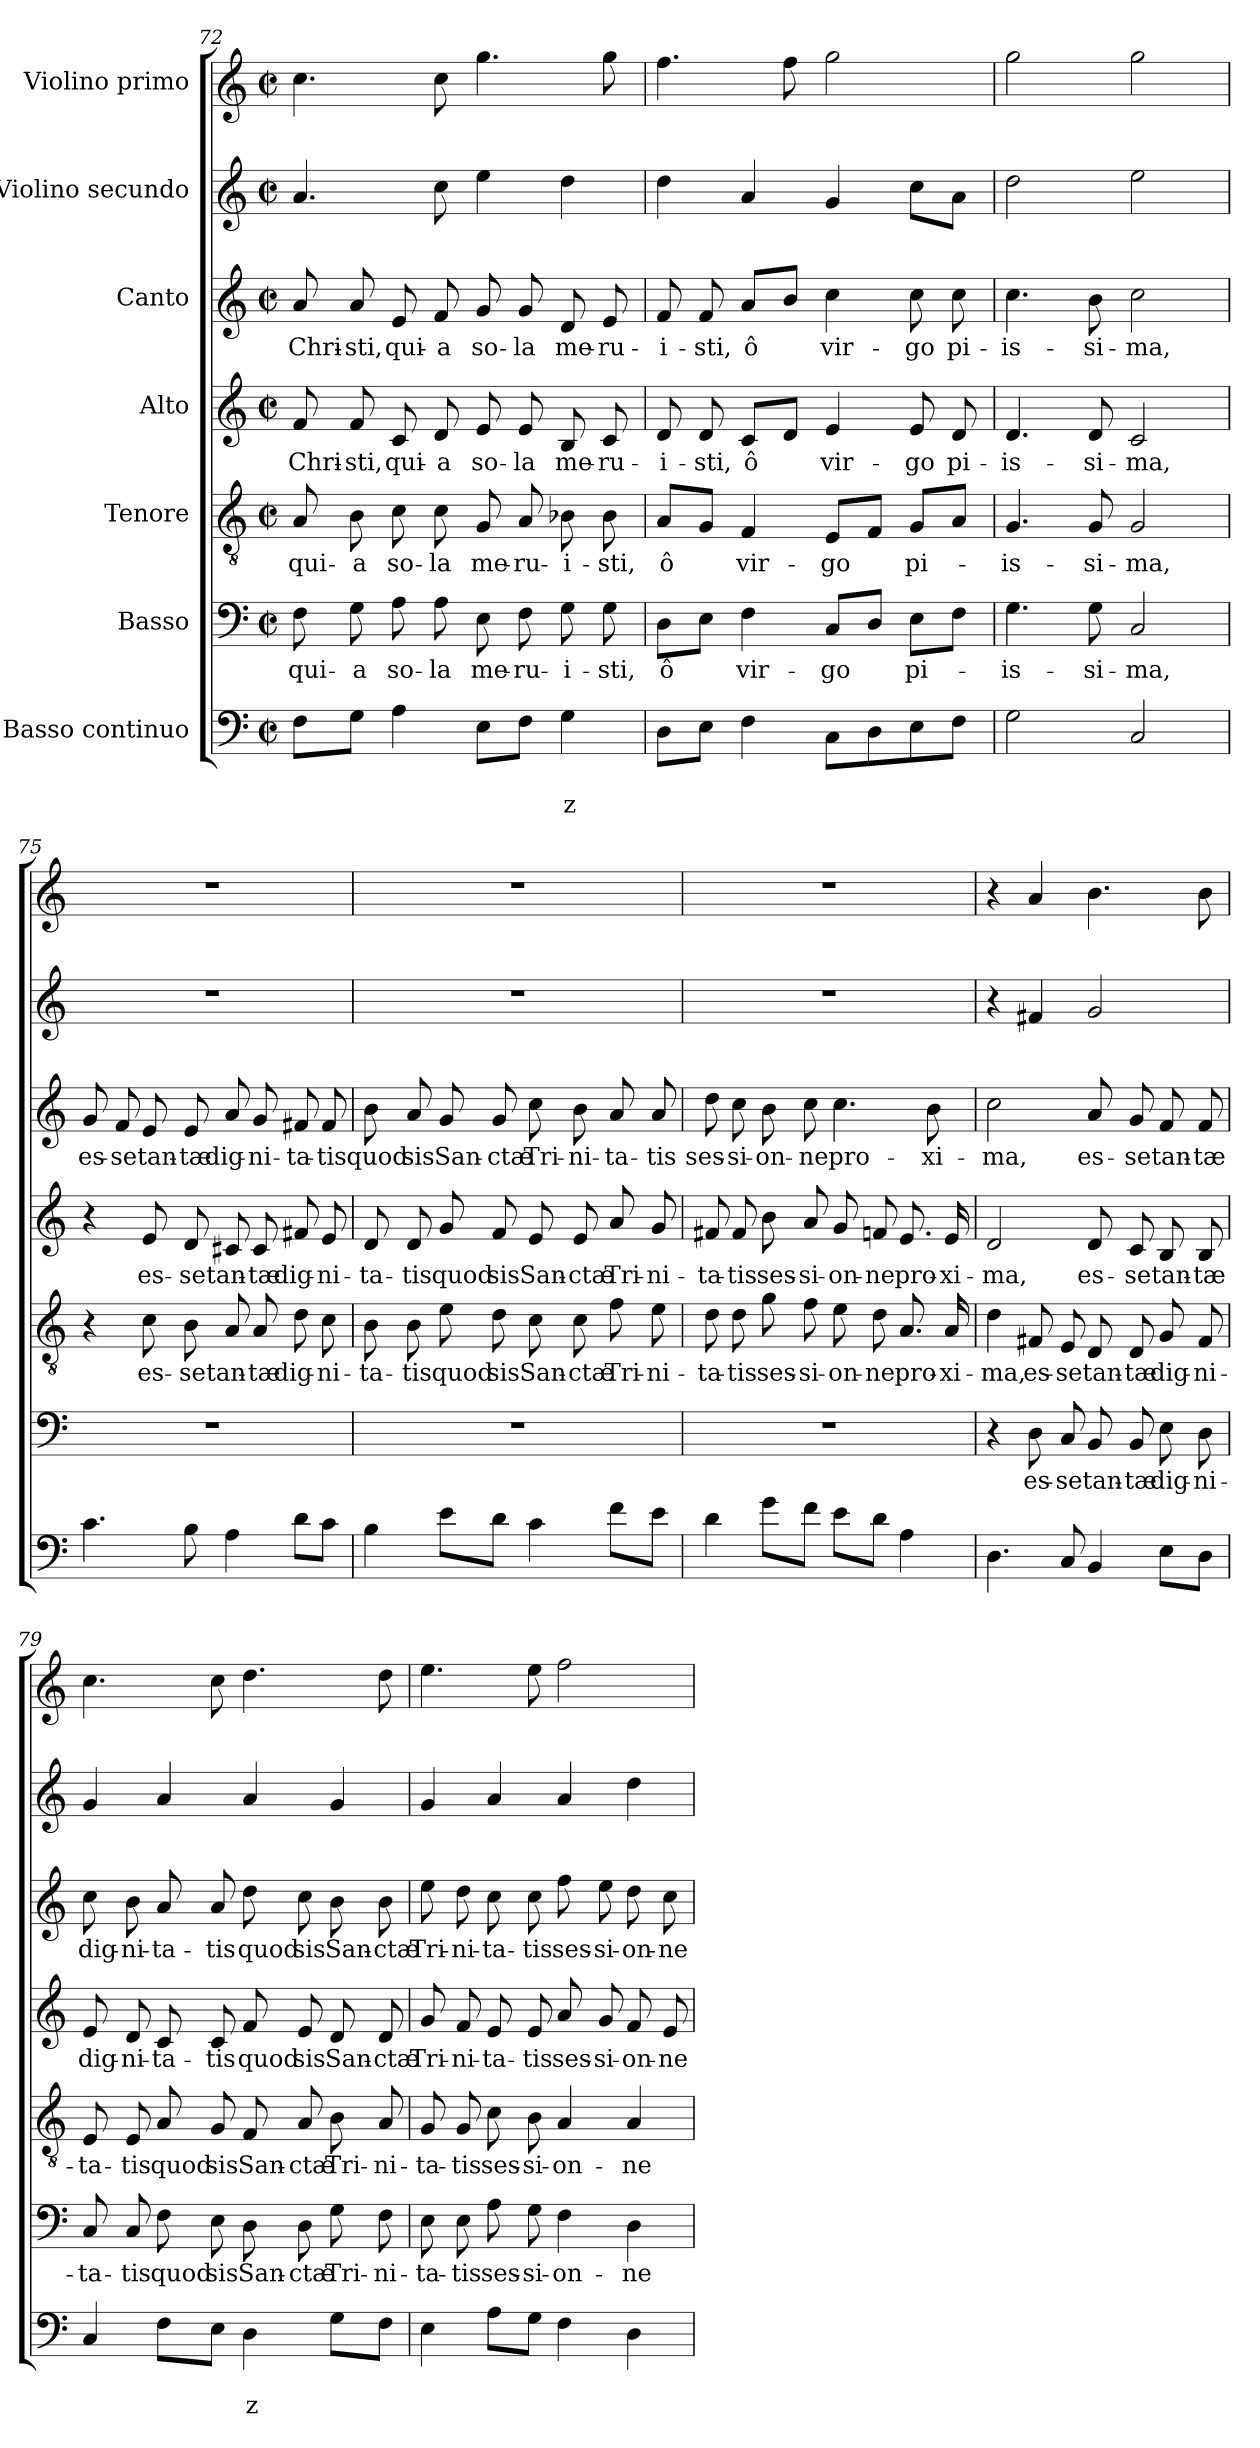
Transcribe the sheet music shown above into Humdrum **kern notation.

**kern	**text	**text	**kern	**text	**kern	**text	**kern	**text	**kern	**text	**kern	**kern
*part7	*part7	*part7	*part6	*part6	*part5	*part5	*part4	*part4	*part3	*part3	*part2	*part1
*staff7	*staff7	*staff7	*staff6	*staff6	*staff5	*staff5	*staff4	*staff4	*staff3	*staff3	*staff2	*staff1
*I"Basso continuo	*	*	*I"Basso	*	*I"Tenore	*	*I"Alto	*	*I"Canto	*	*I"Violino secundo	*I"Violino primo
!!LO:PB:g=z
*clefF4	*	*	*clefF4	*	*clefGv2	*	*clefG2	*	*clefG2	*	*clefG2	*clefG2
*k[]	*	*	*k[]	*	*k[]	*	*k[]	*	*k[]	*	*k[]	*k[]
*C:	*	*	*C:	*	*C:	*	*C:	*	*C:	*	*C:	*C:
*M2/2	*	*	*M2/2	*	*M2/2	*	*M2/2	*	*M2/2	*	*M2/2	*M2/2
*met(c|)	*	*	*met(c|)	*	*met(c|)	*	*met(c|)	*	*met(c|)	*	*met(c|)	*met(c|)
=72	=72	=72	=72	=72	=72	=72	=72	=72	=72	=72	=72	=72
!	!	!	!	!LO:LY:b	!	!LO:LY:b	!	!LO:LY:b	!	!LO:LY:b	!	!
8F\L	.	.	8F\	qui-	8A/	qui-	8f/	Chri-	8a/	Chri-	4.a/	4.cc\
!	!	!	!	!LO:LY:b	!	!LO:LY:b	!	!LO:LY:b	!	!LO:LY:b	!	!
8G\J	.	.	8G\	-a	8B\	-a	8f/	-sti,	8a/	-sti,	.	.
!	!	!	!	!LO:LY:b	!	!LO:LY:b	!	!LO:LY:b	!	!LO:LY:b	!	!
4A\	.	.	8A\	so-	8c\	so-	8c/	qui-	8e/	qui-	.	.
!	!	!	!	!LO:LY:b	!	!LO:LY:b	!	!LO:LY:b	!	!LO:LY:b	!	!
.	.	.	8A\	-la	8c\	-la	8d/	-a	8f/	-a	8cc\	8cc\
!	!	!	!	!LO:LY:b	!	!LO:LY:b	!	!LO:LY:b	!	!LO:LY:b	!	!
8E\L	.	.	8E\	me-	8G/	me-	8e/	so-	8g/	so-	4ee\	4.gg\
!	!	!	!	!LO:LY:b	!	!LO:LY:b	!	!LO:LY:b	!	!LO:LY:b	!	!
8F\J	.	.	8F\	-ru-	8A/	-ru-	8e/	-la	8g/	-la	.	.
!	!	!LO:LY:b	!	!LO:LY:b	!	!LO:LY:b	!	!LO:LY:b	!	!LO:LY:b	!	!
4G\	.	z	8G\	-i-	8B-X\	-i-	8B/	me-	8d/	me-	4dd\	.
!	!	!	!	!LO:LY:b	!	!LO:LY:b	!	!LO:LY:b	!	!LO:LY:b	!	!
.	.	.	8G\	-sti,	8B-\	-sti,	8c/	-ru-	8e/	-ru-	.	8gg\
=73	=73	=73	=73	=73	=73	=73	=73	=73	=73	=73	=73	=73
!	!	!	!	!LO:LY:b	!	!LO:LY:b	!	!LO:LY:b	!	!LO:LY:b	!	!
8D\L	.	.	8D\L	ô	8A/L	ô	8d/	-i-	8f/	-i-	4dd\	4.ff\
!	!	!	!	!	!	!	!	!LO:LY:b	!	!LO:LY:b	!	!
8E\J	.	.	8E\J	.	8G/J	.	8d/	-sti,	8f/	-sti,	.	.
!	!	!	!	!LO:LY:b	!	!LO:LY:b	!	!LO:LY:b	!	!LO:LY:b	!	!
4F\	.	.	4F\	vir-	4F/	vir-	8c/L	ô	8a/L	ô	4a/	.
.	.	.	.	.	.	.	8d/J	.	8b/J	.	.	8ff\
!	!	!	!	!LO:LY:b	!	!LO:LY:b	!	!LO:LY:b	!	!LO:LY:b	!	!
8C\L	.	.	8C/L	-go	8E/L	-go	4e/	vir-	4cc\	vir-	4g/	2gg\
8D\	.	.	8D/J	.	8F/J	.	.	.	.	.	.	.
!	!	!	!	!LO:LY:b	!	!LO:LY:b	!	!LO:LY:b	!	!LO:LY:b	!	!
8E\	.	.	8E\L	pi-	8G/L	pi-	8e/	-go	8cc\	-go	8cc\L	.
!	!	!	!	!	!	!	!	!LO:LY:b	!	!LO:LY:b	!	!
8F\J	.	.	8F\J	.	8A/J	.	8d/	pi-	8cc\	pi-	8a\J	.
=74	=74	=74	=74	=74	=74	=74	=74	=74	=74	=74	=74	=74
!	!	!	!	!LO:LY:b	!	!LO:LY:b	!	!LO:LY:b	!	!LO:LY:b	!	!
2G\	.	.	4.G\	-is-	4.G/	-is-	4.d/	-is-	4.cc\	-is-	2dd\	2gg\
!	!	!	!	!LO:LY:b	!	!LO:LY:b	!	!LO:LY:b	!	!LO:LY:b	!	!
.	.	.	8G\	-si-	8G/	-si-	8d/	-si-	8b\	-si-	.	.
!	!	!	!	!LO:LY:b	!	!LO:LY:b	!	!LO:LY:b	!	!LO:LY:b	!	!
2C/	.	.	2C/	-ma,	2G/	-ma,	2c/	-ma,	2cc\	-ma,	2ee\	2gg\
=75	=75	=75	=75	=75	=75	=75	=75	=75	=75	=75	=75	=75
!	!	!	!	!	!	!	!	!	!	!LO:LY:b	!	!
4.c\	.	.	1r	.	4r	.	4r	.	8g/	es-	1r	1r
!	!	!	!	!	!	!	!	!	!	!LO:LY:b	!	!
.	.	.	.	.	.	.	.	.	8f/	-se	.	.
!	!	!	!	!	!	!LO:LY:b	!	!LO:LY:b	!	!LO:LY:b	!	!
.	.	.	.	.	8c\	es-	8e/	es-	8e/	tan-	.	.
!	!	!	!	!	!	!LO:LY:b	!	!LO:LY:b	!	!LO:LY:b	!	!
8B\	.	.	.	.	8B\	-se	8d/	-se	8e/	-tæ	.	.
!	!	!	!	!	!	!LO:LY:b	!	!LO:LY:b	!	!LO:LY:b	!	!
4A\	.	.	.	.	8A/	tan-	8c#X/	tan-	8a/	dig-	.	.
!	!	!	!	!	!	!LO:LY:b	!	!LO:LY:b	!	!LO:LY:b	!	!
.	.	.	.	.	8A/	-tæ	8c#/	-tæ	8g/	-ni-	.	.
!	!	!	!	!	!	!LO:LY:b	!	!LO:LY:b	!	!LO:LY:b	!	!
8d\L	.	.	.	.	8d\	dig-	8f#X/	dig-	8f#X/	-ta-	.	.
!	!	!	!	!	!	!LO:LY:b	!	!LO:LY:b	!	!LO:LY:b	!	!
8c\J	.	.	.	.	8c\	-ni-	8e/	-ni-	8f#/	-tis	.	.
!!LO:LB:g=z
=76	=76	=76	=76	=76	=76	=76	=76	=76	=76	=76	=76	=76
!	!	!	!	!	!	!LO:LY:b	!	!LO:LY:b	!	!LO:LY:b	!	!
4B\	.	.	1r	.	8B\	-ta-	8d/	-ta-	8b\	quod	1r	1r
!	!	!	!	!	!	!LO:LY:b	!	!LO:LY:b	!	!LO:LY:b	!	!
.	.	.	.	.	8B\	-tis	8d/	-tis	8a/	sis	.	.
!	!	!	!	!	!	!LO:LY:b	!	!LO:LY:b	!	!LO:LY:b	!	!
8e\L	.	.	.	.	8e\	quod	8g/	quod	8g/	San-	.	.
!	!	!	!	!	!	!LO:LY:b	!	!LO:LY:b	!	!LO:LY:b	!	!
8d\J	.	.	.	.	8d\	sis	8f/	sis	8g/	-ctæ	.	.
!	!	!	!	!	!	!LO:LY:b	!	!LO:LY:b	!	!LO:LY:b	!	!
4c\	.	.	.	.	8c\	San-	8e/	San-	8cc\	Tri-	.	.
!	!	!	!	!	!	!LO:LY:b	!	!LO:LY:b	!	!LO:LY:b	!	!
.	.	.	.	.	8c\	-ctæ	8e/	-ctæ	8b\	-ni-	.	.
!	!	!	!	!	!	!LO:LY:b	!	!LO:LY:b	!	!LO:LY:b	!	!
8f\L	.	.	.	.	8f\	Tri-	8a/	Tri-	8a/	-ta-	.	.
!	!	!	!	!	!	!LO:LY:b	!	!LO:LY:b	!	!LO:LY:b	!	!
8e\J	.	.	.	.	8e\	-ni-	8g/	-ni-	8a/	-tis	.	.
=77	=77	=77	=77	=77	=77	=77	=77	=77	=77	=77	=77	=77
!	!	!	!	!	!	!LO:LY:b	!	!LO:LY:b	!	!LO:LY:b	!	!
4d\	.	.	1r	.	8d\	-ta-	8f#X/	-ta-	8dd\	ses-	1r	1r
!	!	!	!	!	!	!LO:LY:b	!	!LO:LY:b	!	!LO:LY:b	!	!
.	.	.	.	.	8d\	-tis	8f#/	-tis	8cc\	-si-	.	.
!	!	!	!	!	!	!LO:LY:b	!	!LO:LY:b	!	!LO:LY:b	!	!
8g\L	.	.	.	.	8g\	ses-	8b\	ses-	8b\	-on-	.	.
!	!	!	!	!	!	!LO:LY:b	!	!LO:LY:b	!	!LO:LY:b	!	!
8f\J	.	.	.	.	8f\	-si-	8a/	-si-	8cc\	-ne	.	.
!	!	!	!	!	!	!LO:LY:b	!	!LO:LY:b	!	!LO:LY:b	!	!
8e\L	.	.	.	.	8e\	-on-	8g/	-on-	4.cc\	pro-	.	.
!	!	!	!	!	!	!LO:LY:b	!	!LO:LY:b	!	!	!	!
8d\J	.	.	.	.	8d\	-ne	8fn/	-ne	.	.	.	.
!	!	!	!	!	!	!LO:LY:b	!	!LO:LY:b	!	!	!	!
4A\	.	.	.	.	8.A/	pro-	8.e/	pro-	.	.	.	.
!	!	!	!	!	!	!	!	!	!	!LO:LY:b	!	!
.	.	.	.	.	.	.	.	.	8b\	-xi-	.	.
!	!	!	!	!	!	!LO:LY:b	!	!LO:LY:b	!	!	!	!
.	.	.	.	.	16A/	-xi-	16e/	-xi-	.	.	.	.
=78	=78	=78	=78	=78	=78	=78	=78	=78	=78	=78	=78	=78
!	!	!	!	!	!	!LO:LY:b	!	!LO:LY:b	!	!LO:LY:b	!	!
4.D\	.	.	4r	.	4d\	-ma,	2d/	-ma,	2cc\	-ma,	4r	4r
!	!	!	!	!LO:LY:b	!	!LO:LY:b	!	!	!	!	!	!
.	.	.	8D\	es-	8F#X/	es-	.	.	.	.	4f#X/	4a/
!	!	!	!	!LO:LY:b	!	!LO:LY:b	!	!	!	!	!	!
8C/	.	.	8C/	-se	8E/	-se	.	.	.	.	.	.
!	!	!	!	!LO:LY:b	!	!LO:LY:b	!	!LO:LY:b	!	!LO:LY:b	!	!
4BB/	.	.	8BB/	tan-	8D/	tan-	8d/	es-	8a/	es-	2g/	4.b\
!	!	!	!	!LO:LY:b	!	!LO:LY:b	!	!LO:LY:b	!	!LO:LY:b	!	!
.	.	.	8BB/	-tæ	8D/	-tæ	8c/	-se	8g/	-se	.	.
!	!	!	!	!LO:LY:b	!	!LO:LY:b	!	!LO:LY:b	!	!LO:LY:b	!	!
8E\L	.	.	8E\	dig-	8G/	dig-	8B/	tan-	8f/	tan-	.	.
!	!	!	!	!LO:LY:b	!	!LO:LY:b	!	!LO:LY:b	!	!LO:LY:b	!	!
8D\J	.	.	8D\	-ni-	8F#/	-ni-	8B/	-tæ	8f/	-tæ	.	8b\
!!LO:PB:g=z
=79	=79	=79	=79	=79	=79	=79	=79	=79	=79	=79	=79	=79
!	!	!	!	!LO:LY:b	!	!LO:LY:b	!	!LO:LY:b	!	!LO:LY:b	!	!
4C/	.	.	8C/	-ta-	8E/	-ta-	8e/	dig-	8cc\	dig-	4g/	4.cc\
!	!	!	!	!LO:LY:b	!	!LO:LY:b	!	!LO:LY:b	!	!LO:LY:b	!	!
.	.	.	8C/	-tis	8E/	-tis	8d/	-ni-	8b\	-ni-	.	.
!	!	!	!	!LO:LY:b	!	!LO:LY:b	!	!LO:LY:b	!	!LO:LY:b	!	!
8F\L	.	.	8F\	quod	8A/	quod	8c/	-ta-	8a/	-ta-	4a/	.
!	!	!	!	!LO:LY:b	!	!LO:LY:b	!	!LO:LY:b	!	!LO:LY:b	!	!
8E\J	.	.	8E\	sis	8G/	sis	8c/	-tis	8a/	-tis	.	8cc\
!	!	!LO:LY:b	!	!LO:LY:b	!	!LO:LY:b	!	!LO:LY:b	!	!LO:LY:b	!	!
4D\	.	z	8D\	San-	8F/	San-	8f/	quod	8dd\	quod	4a/	4.dd\
!	!	!	!	!LO:LY:b	!	!LO:LY:b	!	!LO:LY:b	!	!LO:LY:b	!	!
.	.	.	8D\	-ctæ	8A/	-ctæ	8e/	sis	8cc\	sis	.	.
!	!	!	!	!LO:LY:b	!	!LO:LY:b	!	!LO:LY:b	!	!LO:LY:b	!	!
8G\L	.	.	8G\	Tri-	8B\	Tri-	8d/	San-	8b\	San-	4g/	.
!	!	!	!	!LO:LY:b	!	!LO:LY:b	!	!LO:LY:b	!	!LO:LY:b	!	!
8F\J	.	.	8F\	-ni-	8A/	-ni-	8d/	-ctæ	8b\	-ctæ	.	8dd\
=80	=80	=80	=80	=80	=80	=80	=80	=80	=80	=80	=80	=80
!	!	!	!	!LO:LY:b	!	!LO:LY:b	!	!LO:LY:b	!	!LO:LY:b	!	!
4E\	.	.	8E\	-ta-	8G/	-ta-	8g/	Tri-	8ee\	Tri-	4g/	4.ee\
!	!	!	!	!LO:LY:b	!	!LO:LY:b	!	!LO:LY:b	!	!LO:LY:b	!	!
.	.	.	8E\	-tis	8G/	-tis	8f/	-ni-	8dd\	-ni-	.	.
!	!	!	!	!LO:LY:b	!	!LO:LY:b	!	!LO:LY:b	!	!LO:LY:b	!	!
8A\L	.	.	8A\	ses-	8c\	ses-	8e/	-ta-	8cc\	-ta-	4a/	.
!	!	!	!	!LO:LY:b	!	!LO:LY:b	!	!LO:LY:b	!	!LO:LY:b	!	!
8G\J	.	.	8G\	-si-	8B\	-si-	8e/	-tis	8cc\	-tis	.	8ee\
!	!	!	!	!LO:LY:b	!	!LO:LY:b	!	!LO:LY:b	!	!LO:LY:b	!	!
4F\	.	.	4F\	-on-	4A/	-on-	8a/	ses-	8ff\	ses-	4a/	2ff\
!	!	!	!	!	!	!	!	!LO:LY:b	!	!LO:LY:b	!	!
.	.	.	.	.	.	.	8g/	-si-	8ee\	-si-	.	.
!	!	!	!	!LO:LY:b	!	!LO:LY:b	!	!LO:LY:b	!	!LO:LY:b	!	!
4D\	.	.	4D\	-ne	4A/	-ne	8f/	-on-	8dd\	-on-	4dd\	.
!	!	!	!	!	!	!	!	!LO:LY:b	!	!LO:LY:b	!	!
.	.	.	.	.	.	.	8e/	-ne	8cc\	-ne	.	.
=	=	=	=	=	=	=	=	=	=	=	=	=
*-	*-	*-	*-	*-	*-	*-	*-	*-	*-	*-	*-	*-
